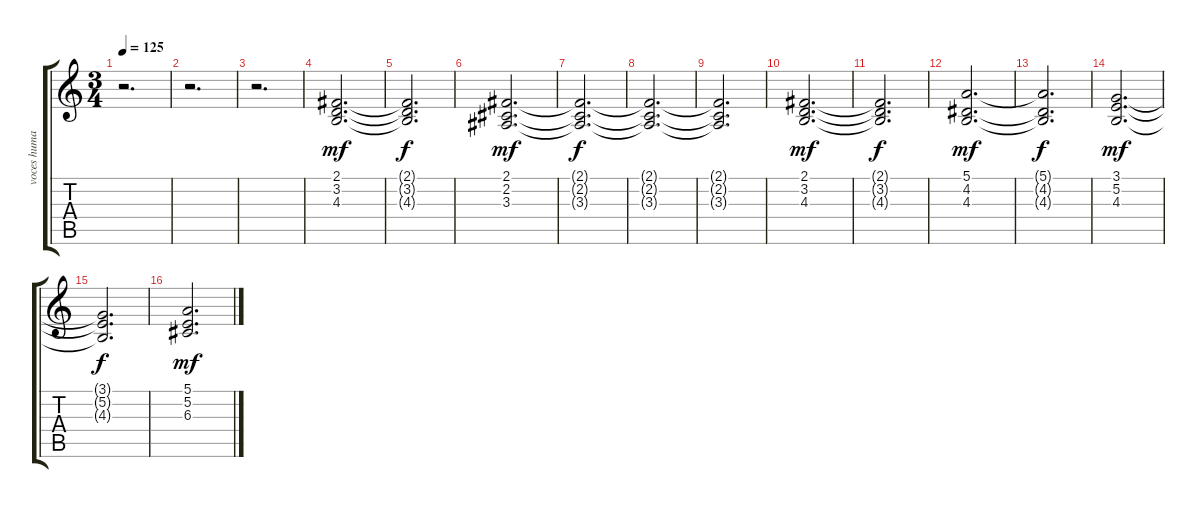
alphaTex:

\track ("voces humanas" "voces huma") {instrument choiraahs}
\staff {score tabs}
\tuning (E4 B3 G3 D3 A2 E2) {hide}
\ts (3 4)
\tempo 125
\clef g2
\ks c
r.2{d dy f} |
r.2{d} |
r.2{d} |
(2.1 3.2 4.3).2{d dy mf} |
(2.1{t} 3.2{t} 4.3{t}).2{d dy f} |
(2.1 2.2 3.3).2{d dy mf} |
(2.1{t} 2.2{t} 3.3{t}).2{d dy f} |
(2.1{t} 2.2{t} 3.3{t}).2{d} |
(2.1{t} 2.2{t} 3.3{t}).2{d} |
(2.1 3.2 4.3).2{d dy mf} |
(2.1{t} 3.2{t} 4.3{t}).2{d dy f} |
(5.1 4.2 4.3).2{d dy mf} |
(5.1{t} 4.2{t} 4.3{t}).2{d dy f} |
(3.1 5.2 4.3).2{d dy mf} |
(3.1{t} 5.2{t} 4.3{t}).2{d dy f} |
(5.1 5.2 6.3).2{d dy mf}
